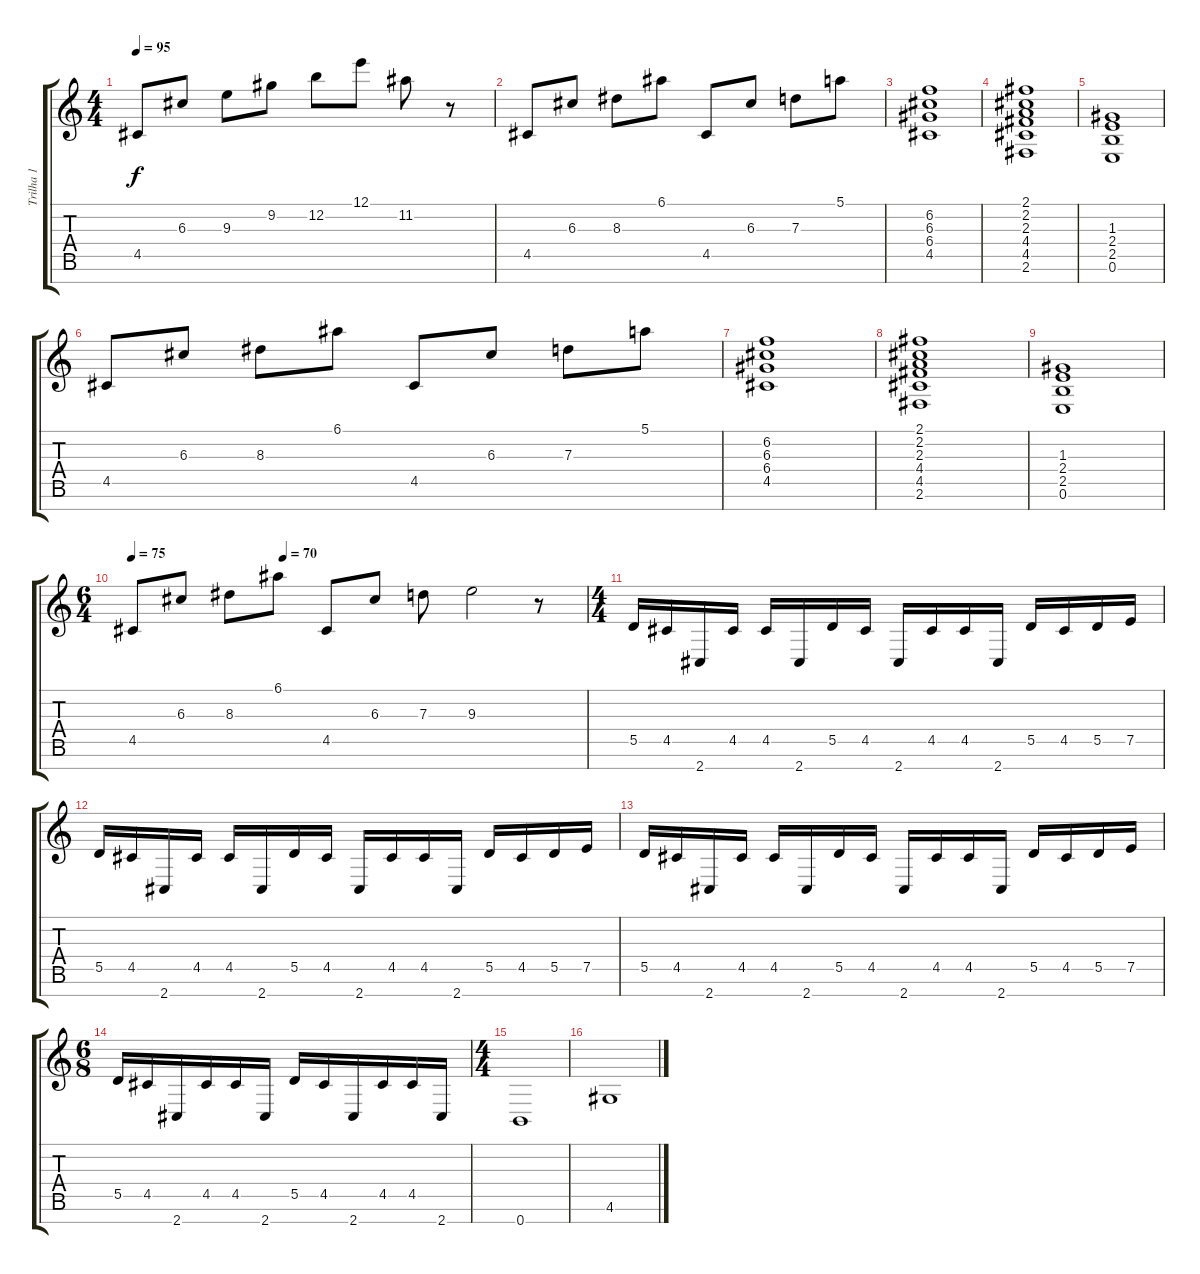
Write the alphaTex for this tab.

\track ("Trilha 1" "Trilha 1") {instrument distortionguitar}
\staff {score tabs}
\tuning (E4 B3 G3 D3 A2 E2 B1) {hide}
\ts (4 4)
\tempo 95
\clef g2
\ks c
4.5.8{dy f} 6.3.8 9.3.8 9.2.8 12.2.8 12.1.8 11.2.8 r.8 |
4.5.8 6.3.8 8.3.8 6.1.8 4.5.8 6.3.8 7.3.8 5.1.8 |
(6.2 6.3 6.4 4.5).1 |
(2.1 2.2 2.3 4.4 4.5 2.6).1 |
(1.3 2.4 2.5 0.6).1 |
4.5.8 6.3.8 8.3.8 6.1.8 4.5.8 6.3.8 7.3.8 5.1.8 |
(6.2 6.3 6.4 4.5).1 |
(2.1 2.2 2.3 4.4 4.5 2.6).1 |
(1.3 2.4 2.5 0.6).1 |
\ts (6 4)
\tempo 75
\tempo (70 0.3333333333333333)
4.5.8 6.3.8 8.3.8 6.1.8 4.5.8 6.3.8 7.3.8 9.3.2 r.8 |
\ts (4 4)
5.5.16 4.5.16 2.7.16 4.5.16 4.5.16 2.7.16 5.5.16 4.5.16 2.7.16 4.5.16 4.5.16 2.7.16 5.5.16 4.5.16 5.5.16 7.5.16 |
5.5.16 4.5.16 2.7.16 4.5.16 4.5.16 2.7.16 5.5.16 4.5.16 2.7.16 4.5.16 4.5.16 2.7.16 5.5.16 4.5.16 5.5.16 7.5.16 |
5.5.16 4.5.16 2.7.16 4.5.16 4.5.16 2.7.16 5.5.16 4.5.16 2.7.16 4.5.16 4.5.16 2.7.16 5.5.16 4.5.16 5.5.16 7.5.16 |
\ts (6 8)
5.5.16 4.5.16 2.7.16 4.5.16 4.5.16 2.7.16 5.5.16 4.5.16 2.7.16 4.5.16 4.5.16 2.7.16 |
\ts (4 4)
0.7.1 |
4.6.1
